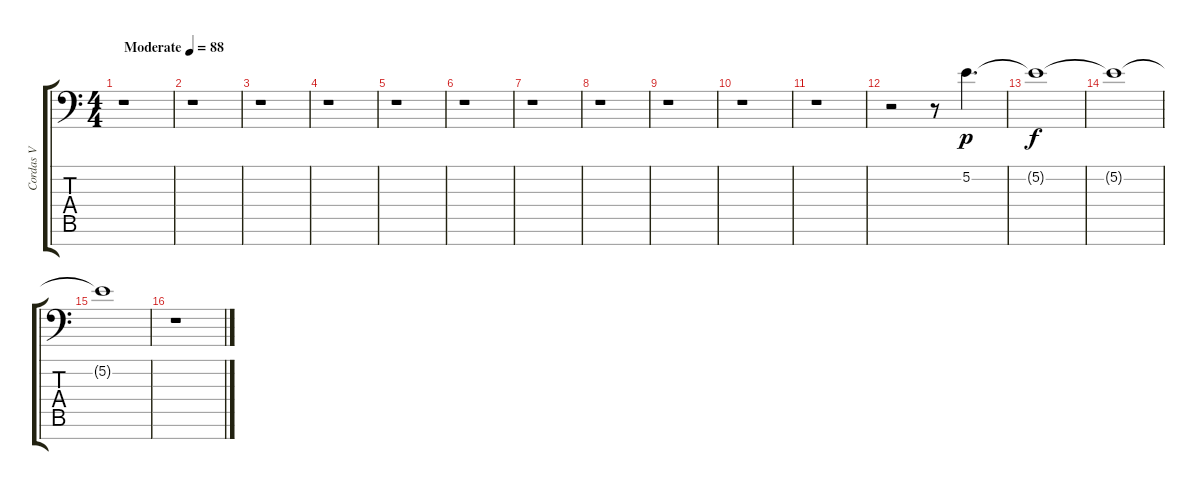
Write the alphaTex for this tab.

\track ("Cordas V" "Cordas V") {instrument stringensemble1}
\staff {score tabs}
\tuning (E4 B3 G3 D3 A2 E2 C-1) {hide}
\ts (4 4)
\tempo (88 "Moderate")
\clef f4
\ks c
r.1{dy p instrument stringensemble1} |
r.1 |
r.1 |
r.1 |
r.1 |
r.1 |
r.1 |
r.1 |
r.1 |
r.1 |
r.1 |
r.2 r.8 5.2.4{d volume 0 balance 6} |
5.2{t}.1{dy f} |
5.2{t}.1 |
5.2{t}.1 |
r.1
